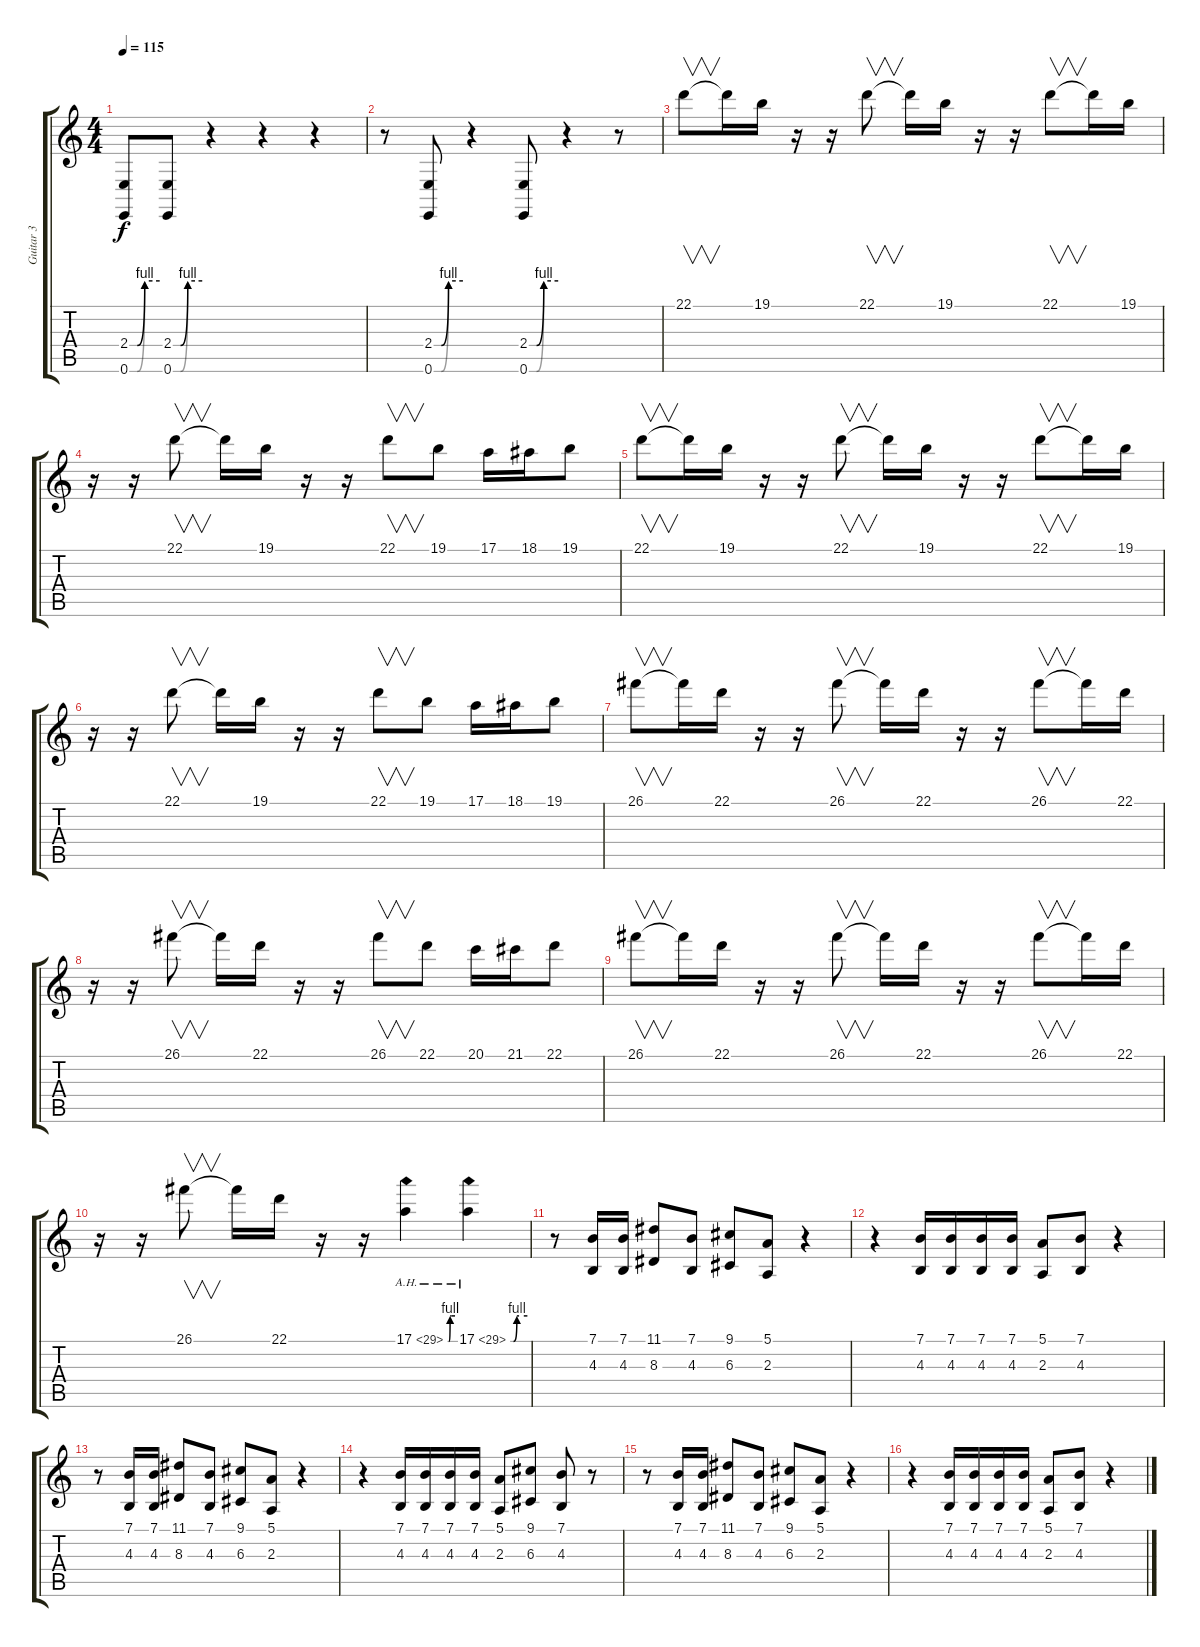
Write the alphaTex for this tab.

\track ("Guitar 3" "Guitar 3") {instrument brasssection}
\staff {score tabs}
\tuning (E4 B3 G3 D3 A2 E2) {hide}
\ts (4 4)
\tempo 115
\clef g2
\ks c
(2.4{be (custom 0 0 15 0 30 4 60 4)} 0.6{be (custom 0 0 15 0 30 4 60 4)}).8{dy f} (2.4{be (custom 0 0 15 0 30 4 60 4)} 0.6{be (custom 0 0 15 0 30 4 60 4)}).8 r.4 r.4 r.4 |
r.8 (2.4{be (custom 0 0 15 0 30 4 60 4)} 0.6{be (custom 0 0 15 0 30 4 60 4)}).8 r.4 (2.4{be (custom 0 0 15 0 30 4 60 4)} 0.6{be (custom 0 0 15 0 30 4 60 4)}).8 r.4 r.8 |
22.1.8{v} 22.1{t}.16 19.1.16 r.16 r.16 22.1.8{v} 22.1{t}.16 19.1.16 r.16 r.16 22.1.8{v} 22.1{t}.16 19.1.16 |
r.16 r.16 22.1.8{v} 22.1{t}.16 19.1.16 r.16 r.16 22.1.8{v} 19.1.8 17.1.16 18.1.16 19.1.8 |
22.1.8{v} 22.1{t}.16 19.1.16 r.16 r.16 22.1.8{v} 22.1{t}.16 19.1.16 r.16 r.16 22.1.8{v} 22.1{t}.16 19.1.16 |
r.16 r.16 22.1.8{v} 22.1{t}.16 19.1.16 r.16 r.16 22.1.8{v} 19.1.8 17.1.16 18.1.16 19.1.8 |
26.1.8{v} 26.1{t}.16 22.1.16 r.16 r.16 26.1.8{v} 26.1{t}.16 22.1.16 r.16 r.16 26.1.8{v} 26.1{t}.16 22.1.16 |
r.16 r.16 26.1.8{v} 26.1{t}.16 22.1.16 r.16 r.16 26.1.8{v} 22.1.8 20.1.16 21.1.16 22.1.8 |
26.1.8{v} 26.1{t}.16 22.1.16 r.16 r.16 26.1.8{v} 26.1{t}.16 22.1.16 r.16 r.16 26.1.8{v} 26.1{t}.16 22.1.16 |
r.16 r.16 26.1.8{v} 26.1{t}.16 22.1.16 r.16 r.16 17.1{be (custom 0 0 6 0 17 4 30 4 60 4) ah 12}.4 17.1{be (custom 0 0 10 0 22 4 30 4 60 4) ah 12}.4 |
r.8 (7.1 4.3).16{volume 13} (7.1 4.3).16 (11.1 8.3).8 (7.1 4.3).8 (9.1 6.3).8 (5.1 2.3).8 r.4 |
r.4 (7.1 4.3).16 (7.1 4.3).16 (7.1 4.3).16 (7.1 4.3).16 (5.1 2.3).8 (7.1 4.3).8 r.4 |
r.8 (7.1 4.3).16{volume 13} (7.1 4.3).16 (11.1 8.3).8 (7.1 4.3).8 (9.1 6.3).8 (5.1 2.3).8 r.4 |
r.4 (7.1 4.3).16 (7.1 4.3).16 (7.1 4.3).16 (7.1 4.3).16 (5.1 2.3).8 (9.1 6.3).8 (7.1 4.3).8 r.8 |
r.8 (7.1 4.3).16{volume 13} (7.1 4.3).16 (11.1 8.3).8 (7.1 4.3).8 (9.1 6.3).8 (5.1 2.3).8 r.4 |
r.4 (7.1 4.3).16 (7.1 4.3).16 (7.1 4.3).16 (7.1 4.3).16 (5.1 2.3).8 (7.1 4.3).8 r.4
